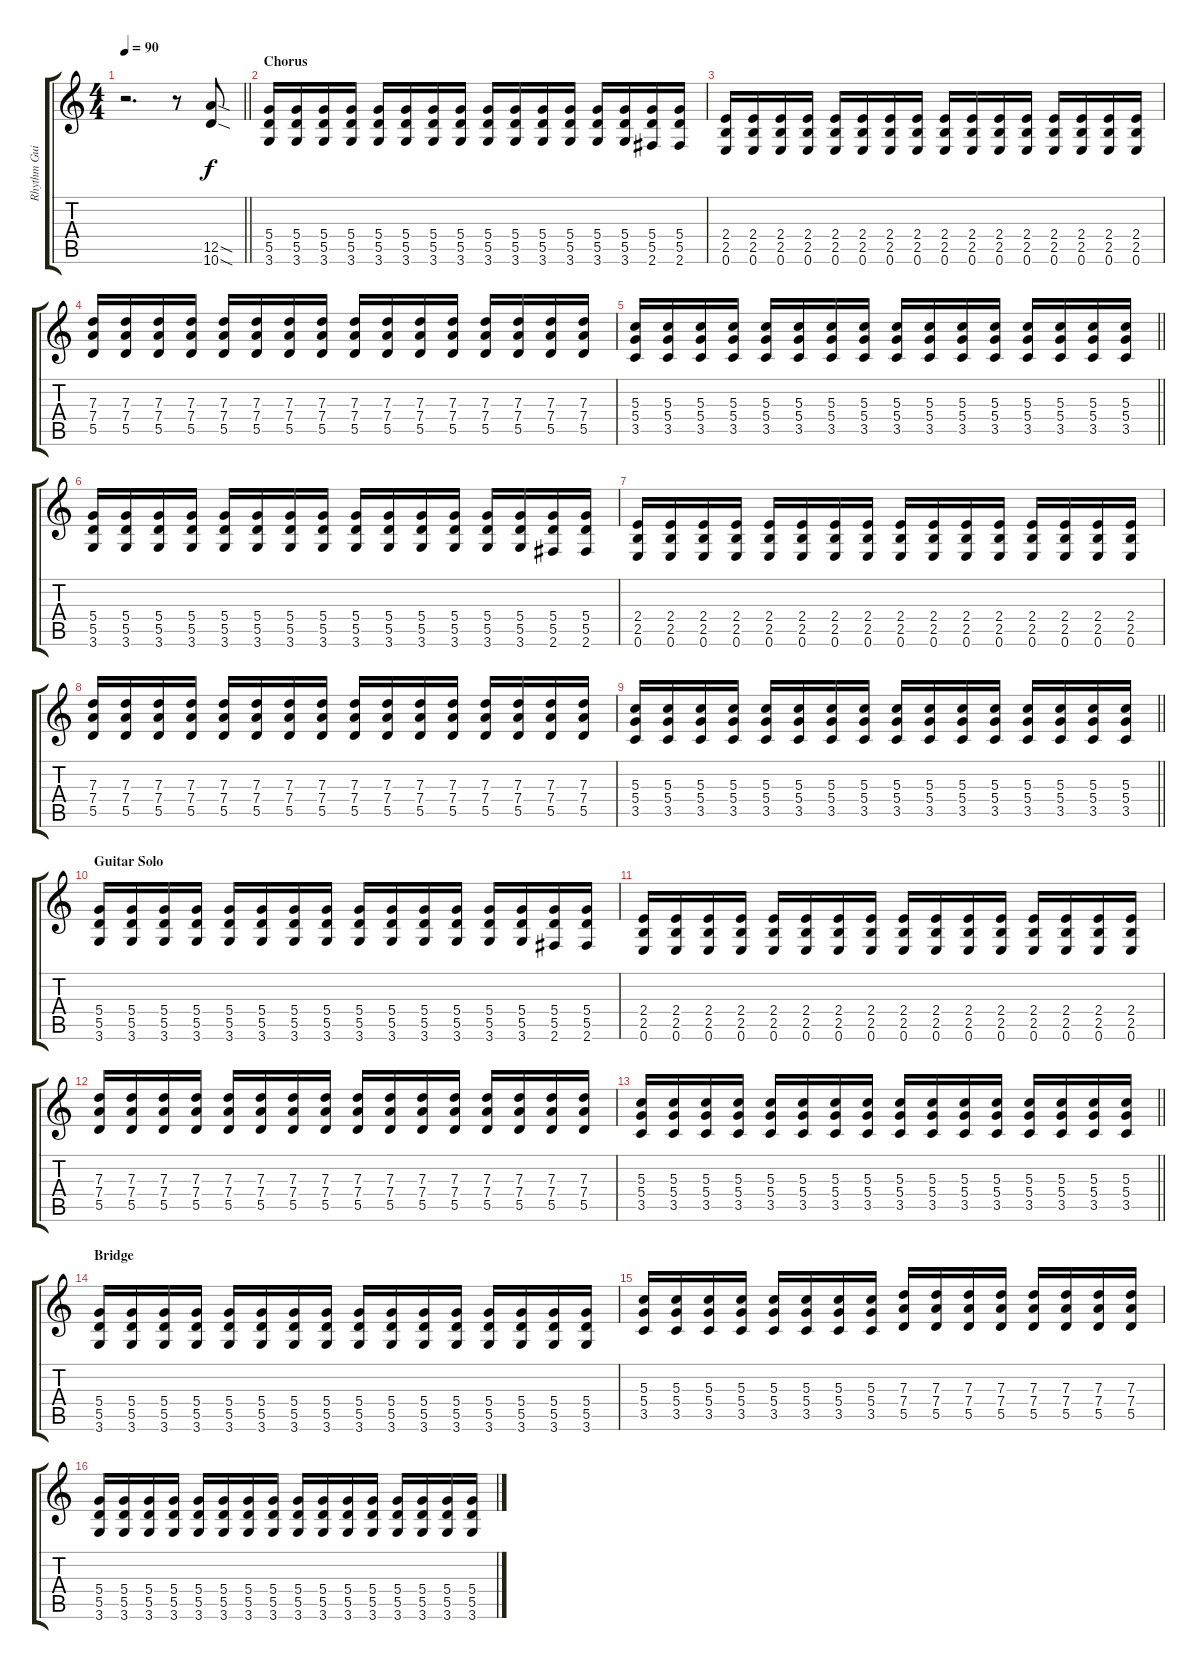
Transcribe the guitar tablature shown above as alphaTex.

\track ("Rhythm Guitar" "Rhythm Gui") {instrument distortionguitar}
\staff {score tabs}
\tuning (E4 B3 G3 D3 A2 E2) {hide}
\ts (4 4)
\tempo 90
\clef g2
\barLineRight lightlight
\ks c
r.2{d dy f} r.8 (12.5{sod} 10.6{sod}).8{volume 14} |
\section ("" "Chorus")
(5.4 5.5 3.6).16 (5.4 5.5 3.6).16 (5.4 5.5 3.6).16 (5.4 5.5 3.6).16 (5.4 5.5 3.6).16 (5.4 5.5 3.6).16 (5.4 5.5 3.6).16 (5.4 5.5 3.6).16 (5.4 5.5 3.6).16 (5.4 5.5 3.6).16 (5.4 5.5 3.6).16 (5.4 5.5 3.6).16 (5.4 5.5 3.6).16 (5.4 5.5 3.6).16 (5.4 5.5 2.6).16 (5.4 5.5 2.6).16 |
(2.4 2.5 0.6).16 (2.4 2.5 0.6).16 (2.4 2.5 0.6).16 (2.4 2.5 0.6).16 (2.4 2.5 0.6).16 (2.4 2.5 0.6).16 (2.4 2.5 0.6).16 (2.4 2.5 0.6).16 (2.4 2.5 0.6).16 (2.4 2.5 0.6).16 (2.4 2.5 0.6).16 (2.4 2.5 0.6).16 (2.4 2.5 0.6).16 (2.4 2.5 0.6).16 (2.4 2.5 0.6).16 (2.4 2.5 0.6).16 |
(7.3 7.4 5.5).16 (7.3 7.4 5.5).16 (7.3 7.4 5.5).16 (7.3 7.4 5.5).16 (7.3 7.4 5.5).16 (7.3 7.4 5.5).16 (7.3 7.4 5.5).16 (7.3 7.4 5.5).16 (7.3 7.4 5.5).16 (7.3 7.4 5.5).16 (7.3 7.4 5.5).16 (7.3 7.4 5.5).16 (7.3 7.4 5.5).16 (7.3 7.4 5.5).16 (7.3 7.4 5.5).16 (7.3 7.4 5.5).16 |
\barLineRight lightlight
(5.3 5.4 3.5).16 (5.3 5.4 3.5).16 (5.3 5.4 3.5).16 (5.3 5.4 3.5).16 (5.3 5.4 3.5).16 (5.3 5.4 3.5).16 (5.3 5.4 3.5).16 (5.3 5.4 3.5).16 (5.3 5.4 3.5).16 (5.3 5.4 3.5).16 (5.3 5.4 3.5).16 (5.3 5.4 3.5).16 (5.3 5.4 3.5).16 (5.3 5.4 3.5).16 (5.3 5.4 3.5).16 (5.3 5.4 3.5).16 |
(5.4 5.5 3.6).16 (5.4 5.5 3.6).16 (5.4 5.5 3.6).16 (5.4 5.5 3.6).16 (5.4 5.5 3.6).16 (5.4 5.5 3.6).16 (5.4 5.5 3.6).16 (5.4 5.5 3.6).16 (5.4 5.5 3.6).16 (5.4 5.5 3.6).16 (5.4 5.5 3.6).16 (5.4 5.5 3.6).16 (5.4 5.5 3.6).16 (5.4 5.5 3.6).16 (5.4 5.5 2.6).16 (5.4 5.5 2.6).16 |
(2.4 2.5 0.6).16 (2.4 2.5 0.6).16 (2.4 2.5 0.6).16 (2.4 2.5 0.6).16 (2.4 2.5 0.6).16 (2.4 2.5 0.6).16 (2.4 2.5 0.6).16 (2.4 2.5 0.6).16 (2.4 2.5 0.6).16 (2.4 2.5 0.6).16 (2.4 2.5 0.6).16 (2.4 2.5 0.6).16 (2.4 2.5 0.6).16 (2.4 2.5 0.6).16 (2.4 2.5 0.6).16 (2.4 2.5 0.6).16 |
(7.3 7.4 5.5).16 (7.3 7.4 5.5).16 (7.3 7.4 5.5).16 (7.3 7.4 5.5).16 (7.3 7.4 5.5).16 (7.3 7.4 5.5).16 (7.3 7.4 5.5).16 (7.3 7.4 5.5).16 (7.3 7.4 5.5).16 (7.3 7.4 5.5).16 (7.3 7.4 5.5).16 (7.3 7.4 5.5).16 (7.3 7.4 5.5).16 (7.3 7.4 5.5).16 (7.3 7.4 5.5).16 (7.3 7.4 5.5).16 |
\barLineRight lightlight
(5.3 5.4 3.5).16 (5.3 5.4 3.5).16 (5.3 5.4 3.5).16 (5.3 5.4 3.5).16 (5.3 5.4 3.5).16 (5.3 5.4 3.5).16 (5.3 5.4 3.5).16 (5.3 5.4 3.5).16 (5.3 5.4 3.5).16 (5.3 5.4 3.5).16 (5.3 5.4 3.5).16 (5.3 5.4 3.5).16 (5.3 5.4 3.5).16 (5.3 5.4 3.5).16 (5.3 5.4 3.5).16 (5.3 5.4 3.5).16 |
\section ("" "Guitar Solo")
(5.4 5.5 3.6).16{volume 12} (5.4 5.5 3.6).16 (5.4 5.5 3.6).16 (5.4 5.5 3.6).16 (5.4 5.5 3.6).16 (5.4 5.5 3.6).16 (5.4 5.5 3.6).16 (5.4 5.5 3.6).16 (5.4 5.5 3.6).16 (5.4 5.5 3.6).16 (5.4 5.5 3.6).16 (5.4 5.5 3.6).16 (5.4 5.5 3.6).16 (5.4 5.5 3.6).16 (5.4 5.5 2.6).16 (5.4 5.5 2.6).16 |
(2.4 2.5 0.6).16 (2.4 2.5 0.6).16 (2.4 2.5 0.6).16 (2.4 2.5 0.6).16 (2.4 2.5 0.6).16 (2.4 2.5 0.6).16 (2.4 2.5 0.6).16 (2.4 2.5 0.6).16 (2.4 2.5 0.6).16 (2.4 2.5 0.6).16 (2.4 2.5 0.6).16 (2.4 2.5 0.6).16 (2.4 2.5 0.6).16 (2.4 2.5 0.6).16 (2.4 2.5 0.6).16 (2.4 2.5 0.6).16 |
(7.3 7.4 5.5).16 (7.3 7.4 5.5).16 (7.3 7.4 5.5).16 (7.3 7.4 5.5).16 (7.3 7.4 5.5).16 (7.3 7.4 5.5).16 (7.3 7.4 5.5).16 (7.3 7.4 5.5).16 (7.3 7.4 5.5).16 (7.3 7.4 5.5).16 (7.3 7.4 5.5).16 (7.3 7.4 5.5).16 (7.3 7.4 5.5).16 (7.3 7.4 5.5).16 (7.3 7.4 5.5).16 (7.3 7.4 5.5).16 |
\barLineRight lightlight
(5.3 5.4 3.5).16 (5.3 5.4 3.5).16 (5.3 5.4 3.5).16 (5.3 5.4 3.5).16 (5.3 5.4 3.5).16 (5.3 5.4 3.5).16 (5.3 5.4 3.5).16 (5.3 5.4 3.5).16 (5.3 5.4 3.5).16 (5.3 5.4 3.5).16 (5.3 5.4 3.5).16 (5.3 5.4 3.5).16 (5.3 5.4 3.5).16 (5.3 5.4 3.5).16 (5.3 5.4 3.5).16 (5.3 5.4 3.5).16 |
\section ("" "Bridge")
(5.4 5.5 3.6).16{volume 16} (5.4 5.5 3.6).16 (5.4 5.5 3.6).16 (5.4 5.5 3.6).16 (5.4 5.5 3.6).16 (5.4 5.5 3.6).16 (5.4 5.5 3.6).16 (5.4 5.5 3.6).16 (5.4 5.5 3.6).16 (5.4 5.5 3.6).16 (5.4 5.5 3.6).16 (5.4 5.5 3.6).16 (5.4 5.5 3.6).16 (5.4 5.5 3.6).16 (5.4 5.5 3.6).16 (5.4 5.5 3.6).16 |
(5.3 5.4 3.5).16 (5.3 5.4 3.5).16 (5.3 5.4 3.5).16 (5.3 5.4 3.5).16 (5.3 5.4 3.5).16 (5.3 5.4 3.5).16 (5.3 5.4 3.5).16 (5.3 5.4 3.5).16 (7.3 7.4 5.5).16 (7.3 7.4 5.5).16 (7.3 7.4 5.5).16 (7.3 7.4 5.5).16 (7.3 7.4 5.5).16 (7.3 7.4 5.5).16 (7.3 7.4 5.5).16 (7.3 7.4 5.5).16 |
(5.4 5.5 3.6).16 (5.4 5.5 3.6).16 (5.4 5.5 3.6).16 (5.4 5.5 3.6).16 (5.4 5.5 3.6).16 (5.4 5.5 3.6).16 (5.4 5.5 3.6).16 (5.4 5.5 3.6).16 (5.4 5.5 3.6).16 (5.4 5.5 3.6).16 (5.4 5.5 3.6).16 (5.4 5.5 3.6).16 (5.4 5.5 3.6).16 (5.4 5.5 3.6).16 (5.4 5.5 3.6).16 (5.4 5.5 3.6).16
